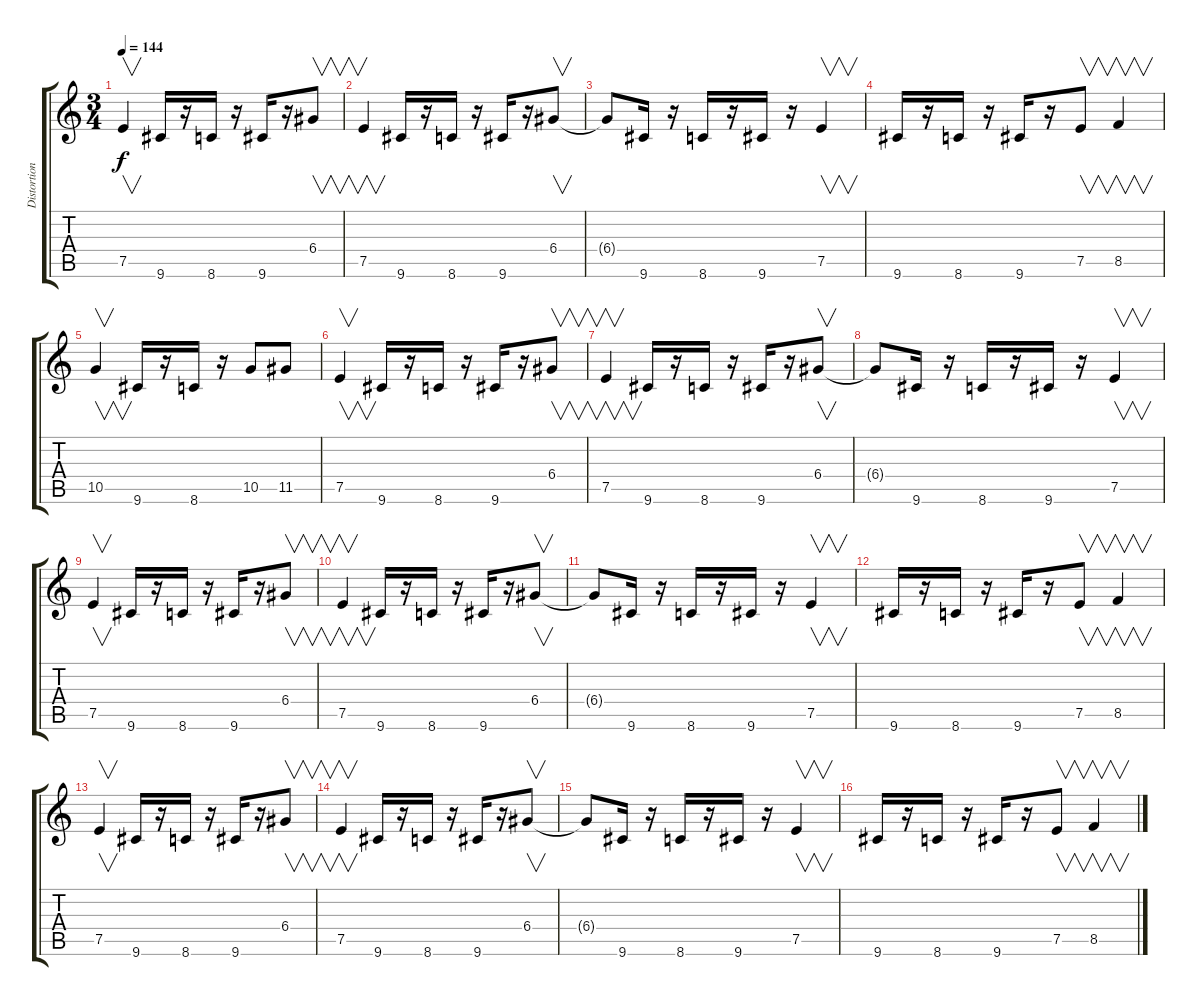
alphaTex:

\track ("Distortion Guitar" "Distortion") {instrument distortionguitar}
\staff {score tabs}
\tuning (E4 B3 G3 D3 A2 E2) {hide}
\ts (3 4)
\tempo 144
\clef g2
\ks c
7.5.4{v dy f} 9.6.16 r.16 8.6.16 r.16 9.6.16 r.16 6.4.8{v} |
7.5.4{v} 9.6.16 r.16 8.6.16 r.16 9.6.16 r.16 6.4.8{v} |
6.4{t}.8 9.6.16 r.16 8.6.16 r.16 9.6.16 r.16 7.5.4{v} |
9.6.16 r.16 8.6.16 r.16 9.6.16 r.16 7.5.8{v} 8.5.4{v} |
10.5.4{v} 9.6.16 r.16 8.6.16 r.16 10.5.8 11.5.8 |
7.5.4{v} 9.6.16 r.16 8.6.16 r.16 9.6.16 r.16 6.4.8{v} |
7.5.4{v} 9.6.16 r.16 8.6.16 r.16 9.6.16 r.16 6.4.8{v} |
6.4{t}.8 9.6.16 r.16 8.6.16 r.16 9.6.16 r.16 7.5.4{v} |
7.5.4{v} 9.6.16 r.16 8.6.16 r.16 9.6.16 r.16 6.4.8{v} |
7.5.4{v} 9.6.16 r.16 8.6.16 r.16 9.6.16 r.16 6.4.8{v} |
6.4{t}.8 9.6.16 r.16 8.6.16 r.16 9.6.16 r.16 7.5.4{v} |
9.6.16 r.16 8.6.16 r.16 9.6.16 r.16 7.5.8{v} 8.5.4{v} |
7.5.4{v} 9.6.16 r.16 8.6.16 r.16 9.6.16 r.16 6.4.8{v} |
7.5.4{v} 9.6.16 r.16 8.6.16 r.16 9.6.16 r.16 6.4.8{v} |
6.4{t}.8 9.6.16 r.16 8.6.16 r.16 9.6.16 r.16 7.5.4{v} |
9.6.16 r.16 8.6.16 r.16 9.6.16 r.16 7.5.8{v} 8.5.4{v}
